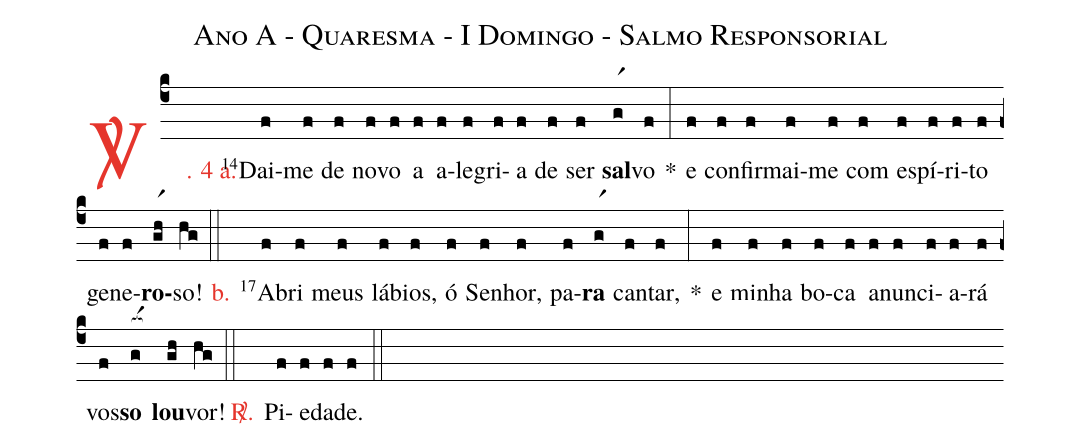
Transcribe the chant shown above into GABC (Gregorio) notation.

name: Ano A - Quaresma - I Domingo - Salmo Responsorial;
%%
(c4)

<c><sp>V/</sp>. 4 a.</c>() <v>\VSup{14}</v>Dai-(f)me(f) de(f) no(f)vo(f) a(f) a(f)le(f)gri(f)a(f) de(f) ser(f) <b>sal</b>(gr1)vo(f) *(:)
e(f) con(f)fir(f)mai-(f)me(f) com(f) es(f)pí(f)ri(f)to(f) ge(f)ne(f)<b>ro</b>(gr1h)so!(hg)

(::)

<nlba><c>b.</c>() <v>\VSup{17}</v>A</nlba>(f)bri(f) meus(f) lá(f)bios,(f) ó(f) Se(f)nhor,(f) pa(f)<b>ra</b>(gr1) can(f)tar,(f) *(:)
e(f) mi(f)nha(f) bo(f)ca(f) a(f)nun(f)ci(f)a(f)rá(f) vos(f)<b>so</b>(g[ocba:1{]) <b>lou</b>(gh[ocba:0}])vor!(hg)

(::)

<nlba><c><sp>R/</sp>.</c>() Pi</nlba>(f)e(f)da(f)de.(f)

(::)
